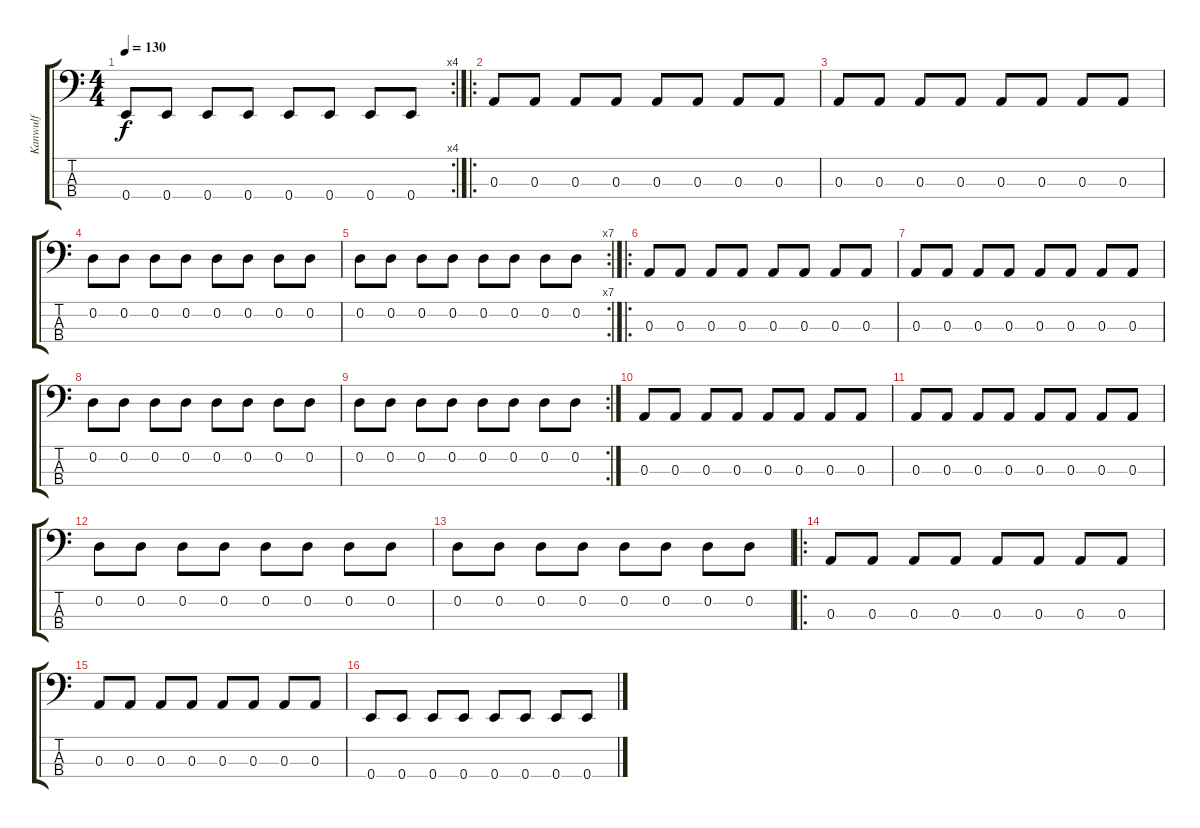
\track ("Kanwulf" "Kanwulf") {instrument electricbasspick}
\staff {score tabs}
\tuning (G2 D2 A1 E1) {hide}
\rc 4
\ts (4 4)
\tempo 130
\clef f4
\ks c
0.4.8{dy f} 0.4.8 0.4.8 0.4.8 0.4.8 0.4.8 0.4.8 0.4.8 |
\ro
0.3.8 0.3.8 0.3.8 0.3.8 0.3.8 0.3.8 0.3.8 0.3.8 |
0.3.8 0.3.8 0.3.8 0.3.8 0.3.8 0.3.8 0.3.8 0.3.8 |
0.2.8 0.2.8 0.2.8 0.2.8 0.2.8 0.2.8 0.2.8 0.2.8 |
\rc 7
0.2.8 0.2.8 0.2.8 0.2.8 0.2.8 0.2.8 0.2.8 0.2.8 |
\ro
0.3.8 0.3.8 0.3.8 0.3.8 0.3.8 0.3.8 0.3.8 0.3.8 |
0.3.8 0.3.8 0.3.8 0.3.8 0.3.8 0.3.8 0.3.8 0.3.8 |
0.2.8 0.2.8 0.2.8 0.2.8 0.2.8 0.2.8 0.2.8 0.2.8 |
\rc 2
0.2.8 0.2.8 0.2.8 0.2.8 0.2.8 0.2.8 0.2.8 0.2.8 |
0.3.8 0.3.8 0.3.8 0.3.8 0.3.8 0.3.8 0.3.8 0.3.8 |
0.3.8 0.3.8 0.3.8 0.3.8 0.3.8 0.3.8 0.3.8 0.3.8 |
0.2.8 0.2.8 0.2.8 0.2.8 0.2.8 0.2.8 0.2.8 0.2.8 |
0.2.8 0.2.8 0.2.8 0.2.8 0.2.8 0.2.8 0.2.8 0.2.8 |
\ro
0.3.8 0.3.8 0.3.8 0.3.8 0.3.8 0.3.8 0.3.8 0.3.8 |
0.3.8 0.3.8 0.3.8 0.3.8 0.3.8 0.3.8 0.3.8 0.3.8 |
0.4.8 0.4.8 0.4.8 0.4.8 0.4.8 0.4.8 0.4.8 0.4.8
